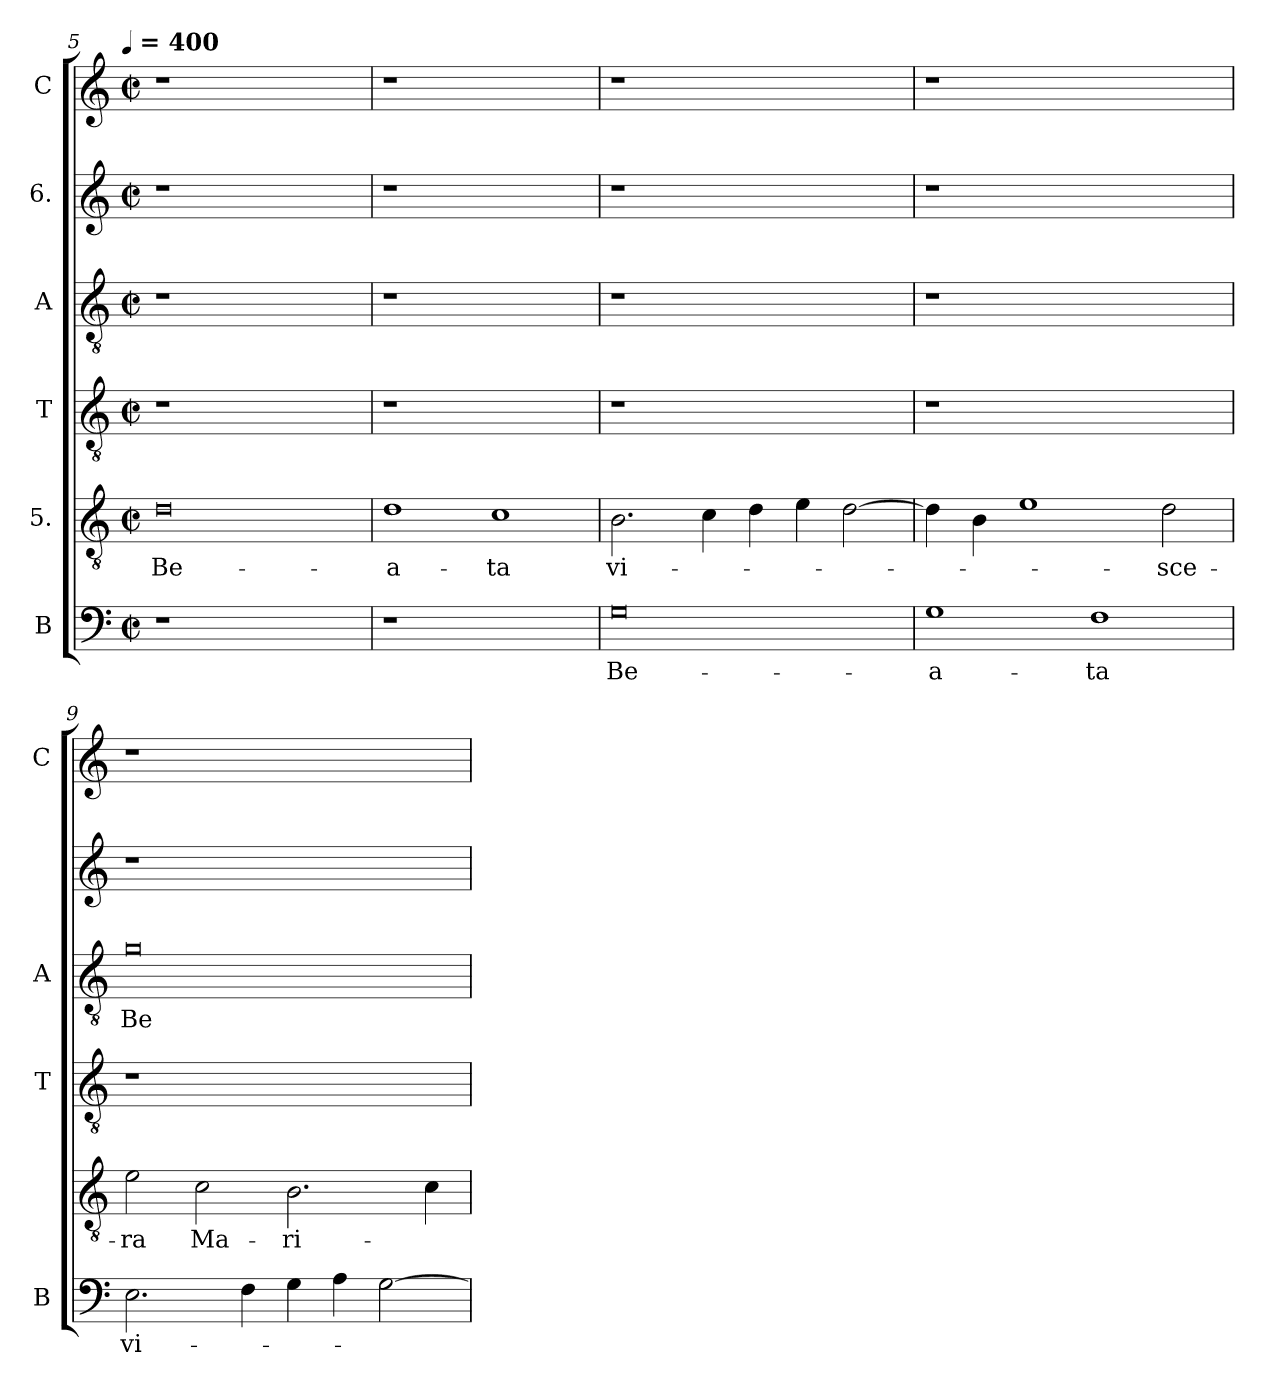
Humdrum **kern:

**kern	**text	**kern	**text	**kern	**kern	**text	**kern	**kern
*part6	*part6	*part5	*part5	*part4	*part3	*part3	*part2	*part1
*staff6	*staff6	*staff5	*staff5	*staff4	*staff3	*staff3	*staff2	*staff1
*I"B	*	*I"5.	*	*I"T	*I"A	*	*I"6.	*I"C
*I'B	*	*	*	*I'T	*I'A	*	*	*I'C
*clefF4	*	*clefGv2	*	*clefGv2	*clefGv2	*	*clefG2	*clefG2
!!LO:TX:omd:t=[quarter] = 400
*M2/2	*	*M2/2	*	*M2/2	*M2/2	*	*M2/2	*M2/2
*met(c|)	*	*met(c|)	*	*met(c|)	*met(c|)	*	*met(c|)	*met(c|)
*MM400	*	*MM400	*	*MM400	*MM400	*	*MM400	*MM400
=5	=5	=5	=5	=5	=5	=5	=5	=5
!	!	!	!LO:LY:b	!	!	!	!	!
1r	.	0d	Be-	1r	1r	.	1r	1r
1ryy	.	.	.	1ryy	1ryy	.	1ryy	1ryy
=6	=6	=6	=6	=6	=6	=6	=6	=6
!	!	!	!LO:LY:b	!	!	!	!	!
1r	.	1d	-a-	1r	1r	.	1r	1r
!	!	!	!LO:LY:b	!	!	!	!	!
1ryy	.	1c	-ta	1ryy	1ryy	.	1ryy	1ryy
=7	=7	=7	=7	=7	=7	=7	=7	=7
!	!LO:LY:b	!	!LO:LY:b	!	!	!	!	!
0G	Be-	2.B\	vi-	1r	1r	.	1r	1r
.	.	4c\	.	.	.	.	.	.
.	.	4d\	.	1ryy	1ryy	.	1ryy	1ryy
.	.	4e\	.	.	.	.	.	.
.	.	[2d\	.	.	.	.	.	.
=8	=8	=8	=8	=8	=8	=8	=8	=8
!	!LO:LY:b	!	!	!	!	!	!	!
1G	-a-	4d\]	.	1r	1r	.	1r	1r
.	.	4B\	.	.	.	.	.	.
.	.	1e	.	.	.	.	.	.
!	!LO:LY:b	!	!	!	!	!	!	!
1F	-ta	.	.	1ryy	1ryy	.	1ryy	1ryy
!	!	!	!LO:LY:b	!	!	!	!	!
.	.	2d\	-sce-	.	.	.	.	.
=9	=9	=9	=9	=9	=9	=9	=9	=9
!	!LO:LY:b	!	!LO:LY:b	!	!	!LO:LY:b	!	!
2.E\	vi-	2e\	-ra	1r	0g	Be-	1r	1r
!	!	!	!LO:LY:b	!	!	!	!	!
.	.	2c\	Ma-	.	.	.	.	.
4F\	.	.	.	.	.	.	.	.
!	!	!	!LO:LY:b	!	!	!	!	!
4G\	.	2.B\	-ri-	1ryy	.	.	1ryy	1ryy
4A\	.	.	.	.	.	.	.	.
[2G\	.	.	.	.	.	.	.	.
.	.	4c\	.	.	.	.	.	.
=	=	=	=	=	=	=	=	=
*-	*-	*-	*-	*-	*-	*-	*-	*-
